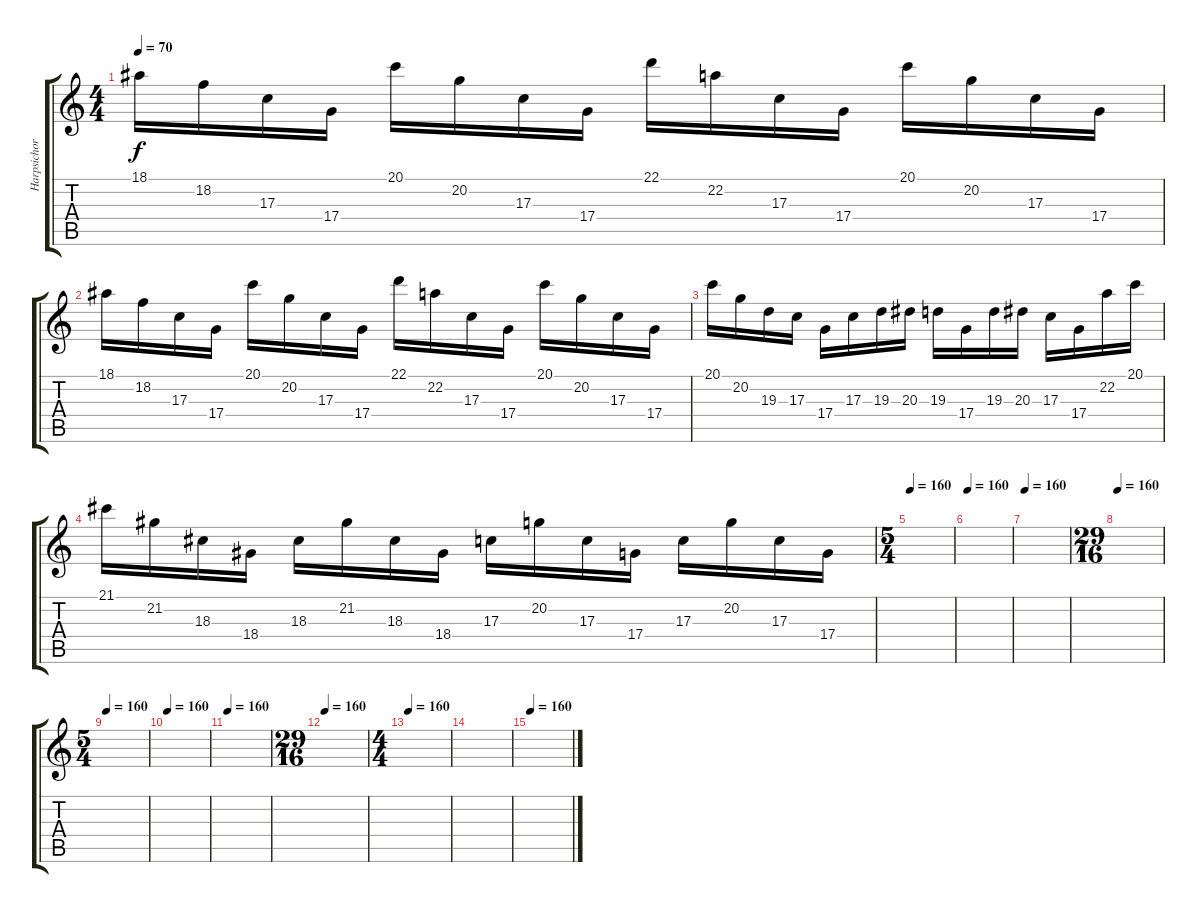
\track ("Harpsichord" "Harpsichor") {instrument harpsichord}
\staff {score tabs}
\tuning (E4 B3 G3 D3 A2 E2) {hide}
\ts (4 4)
\tempo 70
\clef g2
\ks c
18.1.16{dy f} 18.2.16 17.3.16 17.4.16 20.1.16 20.2.16 17.3.16 17.4.16 22.1.16 22.2.16 17.3.16 17.4.16 20.1.16 20.2.16 17.3.16 17.4.16 |
18.1.16 18.2.16 17.3.16 17.4.16 20.1.16 20.2.16 17.3.16 17.4.16 22.1.16 22.2.16 17.3.16 17.4.16 20.1.16 20.2.16 17.3.16 17.4.16 |
20.1.16 20.2.16 19.3.16 17.3.16 17.4.16 17.3.16 19.3.16 20.3.16 19.3.16 17.4.16 19.3.16 20.3.16 17.3.16 17.4.16 22.2.16 20.1.16 |
21.1.16 21.2.16 18.3.16 18.4.16 18.3.16 21.2.16 18.3.16 18.4.16 17.3.16 20.2.16 17.3.16 17.4.16 17.3.16 20.2.16 17.3.16 17.4.16 |
\ts (5 4)
\tempo 160
|
\tempo 160
|
\tempo 160
|
\ts (29 16)
\tempo 160
|
\ts (5 4)
\tempo 160
|
\tempo 160
|
\tempo 160
|
\ts (29 16)
\tempo 160
|
\ts (4 4)
\tempo 160
|
|
\tempo 160
